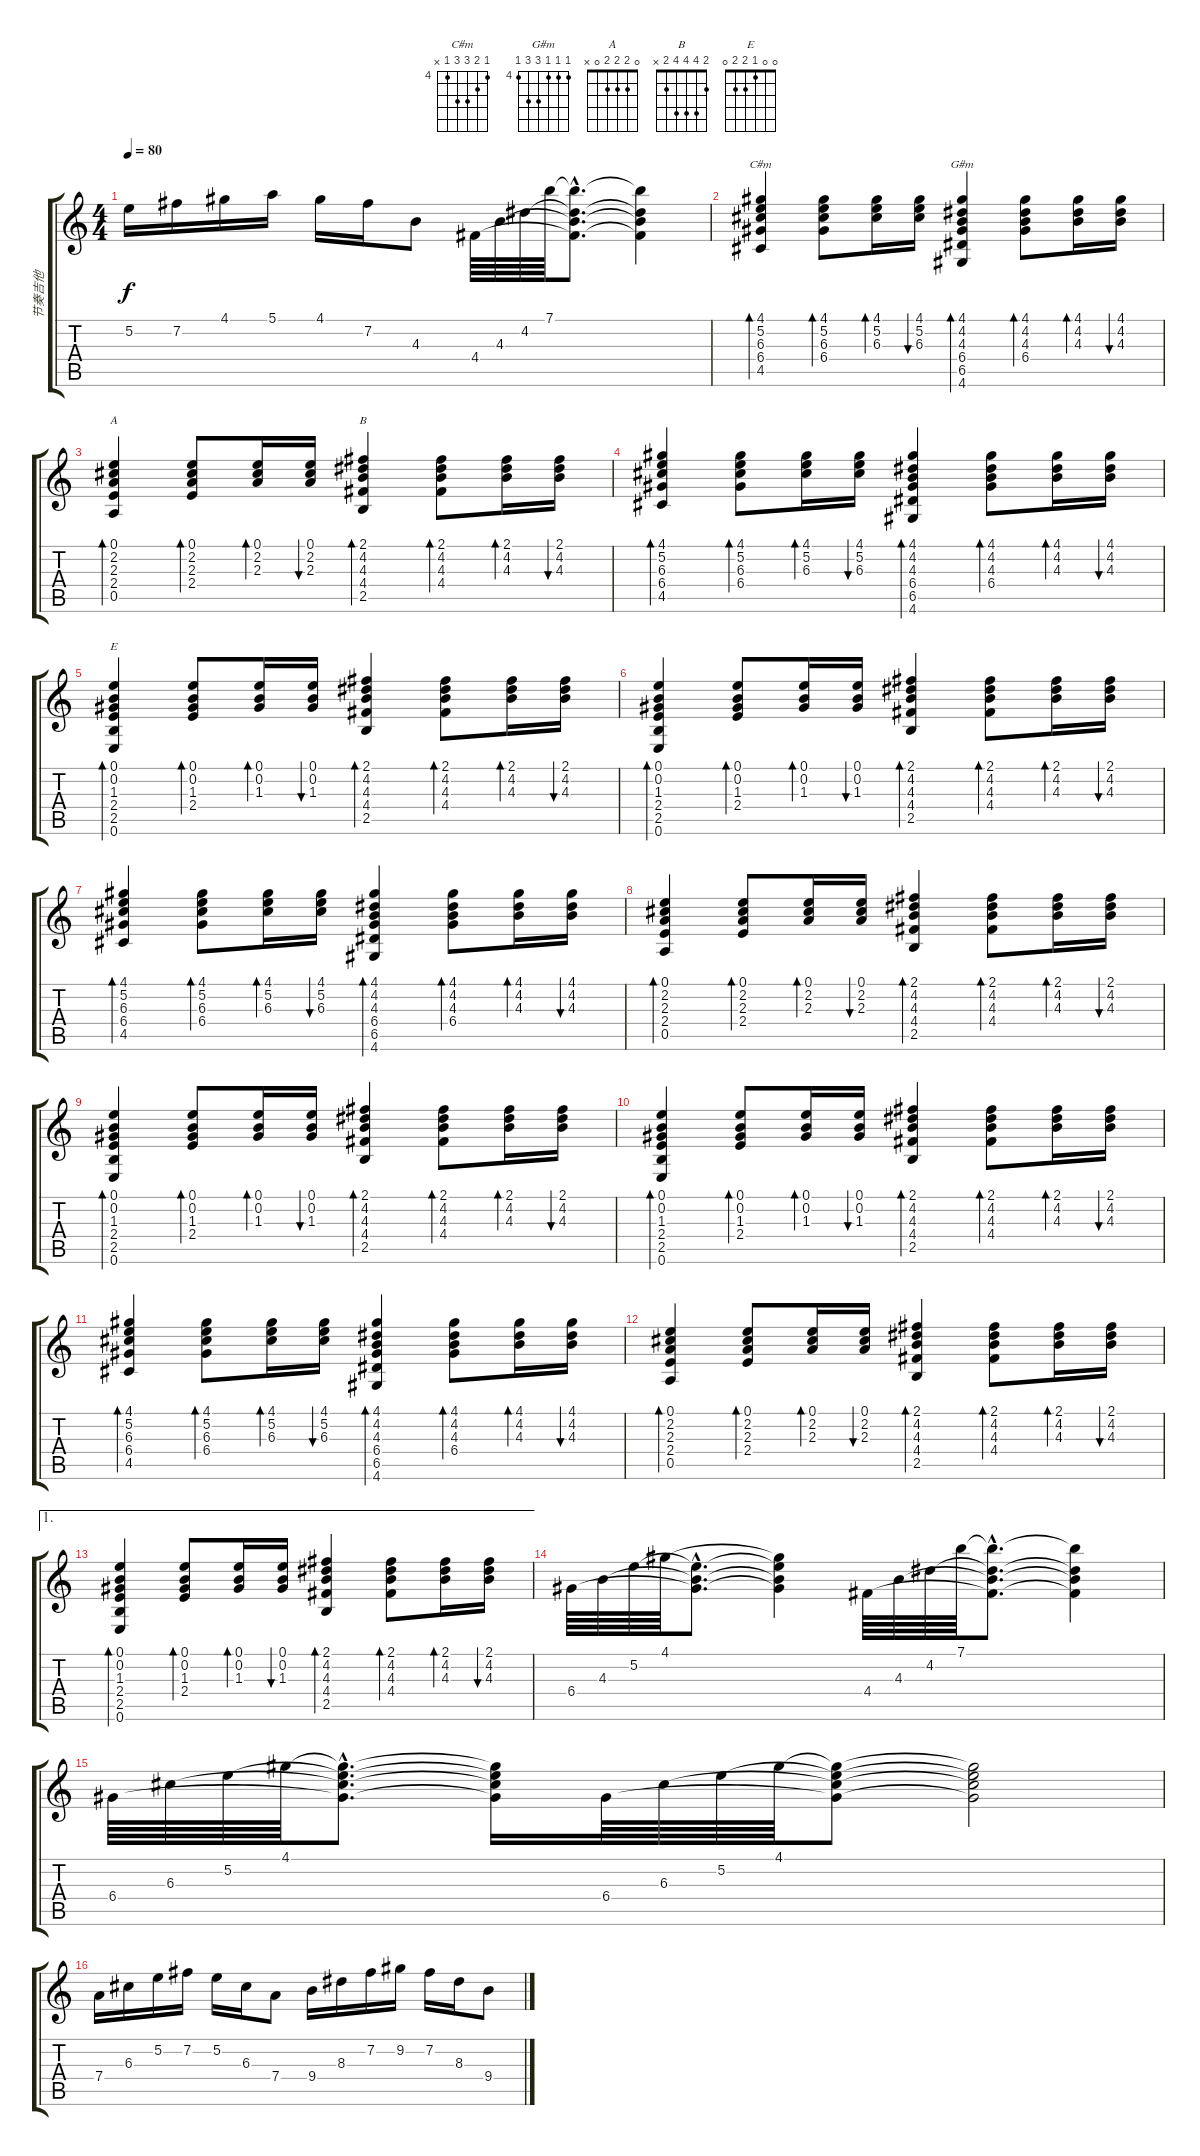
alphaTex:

\track ("节奏吉他" "节奏吉他") {instrument electricguitarclean}
\staff {score tabs}
\tuning (E4 B3 G3 D3 A2 E2) {hide}
\chord ("C#m" 4 5 6 6 4 x) {firstfret 4}
\chord ("G#m" 4 4 4 6 6 4) {firstfret 4}
\chord ("A" 0 2 2 2 0 x)
\chord ("B" 2 4 4 4 2 x)
\chord ("E" 0 0 1 2 2 0)
\ts (4 4)
\tempo 80
\clef g2
\ks c
5.2.16{dy f} 7.2.16 4.1.16 5.1.16 4.1.16 7.2.16 4.3.8 4.4.64 4.3.64 4.2.64 7.1.64 (7.1{hac t} 4.2{hac t} 4.3{hac t} 4.4{hac t}).8{d} (7.1{t} 4.2{t} 4.3{t} 4.4{t}).4 |
(4.1 5.2 6.3 6.4 4.5).4{bd 120 ch "C#m"} (4.1 5.2 6.3 6.4).8{bd 120} (4.1 5.2 6.3).16{bd 120} (4.1 5.2 6.3).16{bu 120} (4.1 4.2 4.3 6.4 6.5 4.6).4{bd 120 ch "G#m"} (4.1 4.2 4.3 6.4).8{bd 120} (4.1 4.2 4.3).16{bd 120} (4.1 4.2 4.3).16{bu 120} |
(0.1 2.2 2.3 2.4 0.5).4{bd 120 ch "A"} (0.1 2.2 2.3 2.4).8{bd 120} (0.1 2.2 2.3).16{bd 120} (0.1 2.2 2.3).16{bu 120} (2.1 4.2 4.3 4.4 2.5).4{bd 120 ch "B"} (2.1 4.2 4.3 4.4).8{bd 120} (2.1 4.2 4.3).16{bd 120} (2.1 4.2 4.3).16{bu 120} |
(4.1 5.2 6.3 6.4 4.5).4{bd 120} (4.1 5.2 6.3 6.4).8{bd 120} (4.1 5.2 6.3).16{bd 120} (4.1 5.2 6.3).16{bu 120} (4.1 4.2 4.3 6.4 6.5 4.6).4{bd 120} (4.1 4.2 4.3 6.4).8{bd 120} (4.1 4.2 4.3).16{bd 120} (4.1 4.2 4.3).16{bu 120} |
(0.1 0.2 1.3 2.4 2.5 0.6).4{bd 120 ch "E"} (0.1 0.2 1.3 2.4).8{bd 120} (0.1 0.2 1.3).16{bd 120} (0.1 0.2 1.3).16{bu 120} (2.1 4.2 4.3 4.4 2.5).4{bd 120} (2.1 4.2 4.3 4.4).8{bd 120} (2.1 4.2 4.3).16{bd 120} (2.1 4.2 4.3).16{bu 120} |
(0.1 0.2 1.3 2.4 2.5 0.6).4{bd 120} (0.1 0.2 1.3 2.4).8{bd 120} (0.1 0.2 1.3).16{bd 120} (0.1 0.2 1.3).16{bu 120} (2.1 4.2 4.3 4.4 2.5).4{bd 120} (2.1 4.2 4.3 4.4).8{bd 120} (2.1 4.2 4.3).16{bd 120} (2.1 4.2 4.3).16{bu 120} |
(4.1 5.2 6.3 6.4 4.5).4{bd 120} (4.1 5.2 6.3 6.4).8{bd 120} (4.1 5.2 6.3).16{bd 120} (4.1 5.2 6.3).16{bu 120} (4.1 4.2 4.3 6.4 6.5 4.6).4{bd 120} (4.1 4.2 4.3 6.4).8{bd 120} (4.1 4.2 4.3).16{bd 120} (4.1 4.2 4.3).16{bu 120} |
(0.1 2.2 2.3 2.4 0.5).4{bd 120} (0.1 2.2 2.3 2.4).8{bd 120} (0.1 2.2 2.3).16{bd 120} (0.1 2.2 2.3).16{bu 120} (2.1 4.2 4.3 4.4 2.5).4{bd 120} (2.1 4.2 4.3 4.4).8{bd 120} (2.1 4.2 4.3).16{bd 120} (2.1 4.2 4.3).16{bu 120} |
(0.1 0.2 1.3 2.4 2.5 0.6).4{bd 120} (0.1 0.2 1.3 2.4).8{bd 120} (0.1 0.2 1.3).16{bd 120} (0.1 0.2 1.3).16{bu 120} (2.1 4.2 4.3 4.4 2.5).4{bd 120} (2.1 4.2 4.3 4.4).8{bd 120} (2.1 4.2 4.3).16{bd 120} (2.1 4.2 4.3).16{bu 120} |
(0.1 0.2 1.3 2.4 2.5 0.6).4{bd 120} (0.1 0.2 1.3 2.4).8{bd 120} (0.1 0.2 1.3).16{bd 120} (0.1 0.2 1.3).16{bu 120} (2.1 4.2 4.3 4.4 2.5).4{bd 120} (2.1 4.2 4.3 4.4).8{bd 120} (2.1 4.2 4.3).16{bd 120} (2.1 4.2 4.3).16{bu 120} |
(4.1 5.2 6.3 6.4 4.5).4{bd 120} (4.1 5.2 6.3 6.4).8{bd 120} (4.1 5.2 6.3).16{bd 120} (4.1 5.2 6.3).16{bu 120} (4.1 4.2 4.3 6.4 6.5 4.6).4{bd 120} (4.1 4.2 4.3 6.4).8{bd 120} (4.1 4.2 4.3).16{bd 120} (4.1 4.2 4.3).16{bu 120} |
(0.1 2.2 2.3 2.4 0.5).4{bd 120} (0.1 2.2 2.3 2.4).8{bd 120} (0.1 2.2 2.3).16{bd 120} (0.1 2.2 2.3).16{bu 120} (2.1 4.2 4.3 4.4 2.5).4{bd 120} (2.1 4.2 4.3 4.4).8{bd 120} (2.1 4.2 4.3).16{bd 120} (2.1 4.2 4.3).16{bu 120} |
\ae 1
(0.1 0.2 1.3 2.4 2.5 0.6).4{bd 120} (0.1 0.2 1.3 2.4).8{bd 120} (0.1 0.2 1.3).16{bd 120} (0.1 0.2 1.3).16{bu 120} (2.1 4.2 4.3 4.4 2.5).4{bd 120} (2.1 4.2 4.3 4.4).8{bd 120} (2.1 4.2 4.3).16{bd 120} (2.1 4.2 4.3).16{bu 120} |
6.4.64 4.3.64 5.2.64 4.1.64 (5.2{hac t} 4.3{hac t} 6.4{hac t}).8{d} (4.1{t} 5.2{t} 4.3{t} 6.4{t}).4 4.4.64 4.3.64 4.2.64 7.1.64 (7.1{hac t} 4.2{hac t} 4.3{hac t} 4.4{hac t}).8{d} (7.1{t} 4.2{t} 4.3{t} 4.4{t}).4 |
6.4.64 6.3.64 5.2.64 4.1.64 (4.1{hac t} 5.2{hac t} 6.3{hac t} 6.4{hac t}).8{d} (4.1{t} 5.2{t} 6.3{t} 6.4{t}).16 6.4.64 6.3.64 5.2.64 4.1.64 (4.1{t} 5.2{t} 6.3{t} 6.4{t}).8 (4.1{t} 5.2{t} 6.3{t} 6.4{t}).2 |
7.4.16 6.3.16 5.2.16 7.2.16 5.2.16 6.3.16 7.4.8 9.4.16 8.3.16 7.2.16 9.2.16 7.2.16 8.3.16 9.4.8
